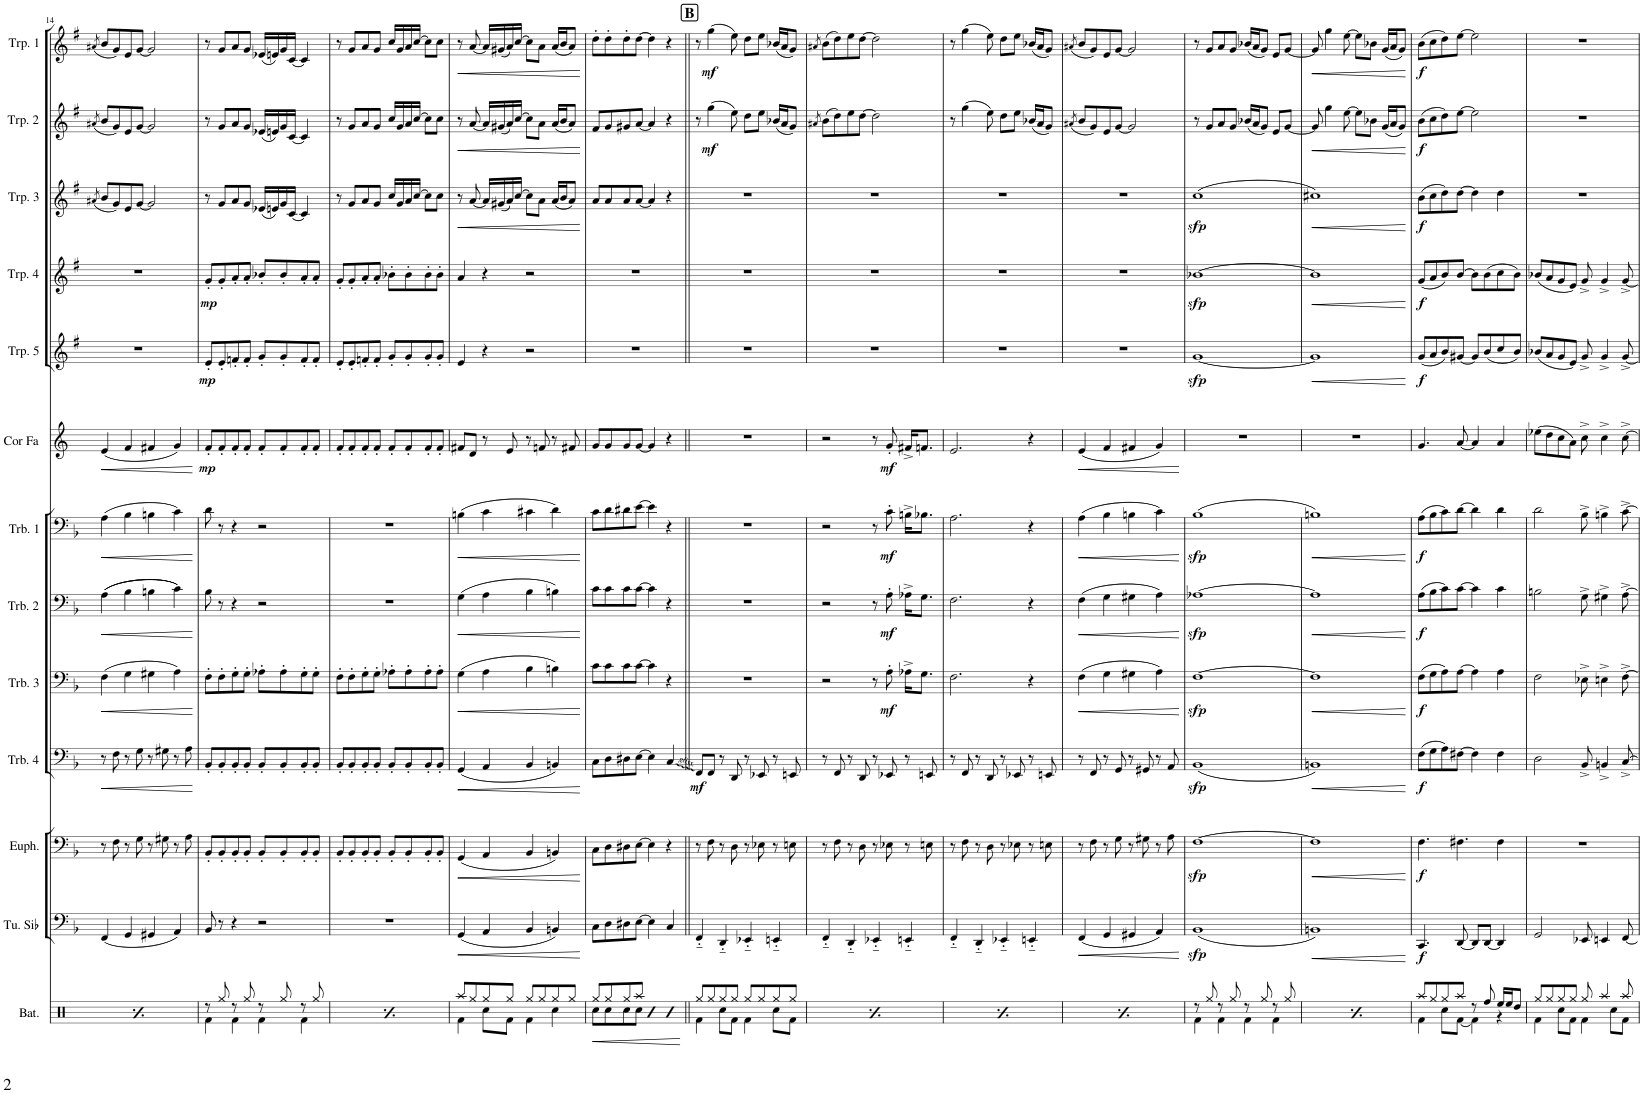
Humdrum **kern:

**kern	**dynam	**kern	**dynam	**kern	**dynam	**kern	**dynam	**kern	**dynam	**kern	**dynam	**kern	**dynam	**kern	**dynam	**kern	**dynam	**kern	**dynam	**kern	**dynam	**kern	**dynam	**kern	**dynam
*part13	*part13	*part12	*part12	*part11	*part11	*part10	*part10	*part9	*part9	*part8	*part8	*part7	*part7	*part6	*part6	*part5	*part5	*part4	*part4	*part3	*part3	*part2	*part2	*part1	*part1
*staff13	*staff13	*staff12	*staff12	*staff11	*staff11	*staff10	*staff10	*staff9	*staff9	*staff8	*staff8	*staff7	*staff7	*staff6	*staff6	*staff5	*staff5	*staff4	*staff4	*staff3	*staff3	*staff2	*staff2	*staff1	*staff1
*I"Batterie	*	*I"Tuba en Sib	*	*I"Euphonium	*	*I"Trombone 4	*	*I"Trombone 3	*	*I"Trombone 2	*	*I"Trombone 1	*	*I"Cor en Fa	*	*I"Trompette 5	*	*I"Trompette 4	*	*I"Trompette 3	*	*I"Trompette 2	*	*I"Trompette 1	*
*I'Bat.	*	*I'Tu. Sib	*	*I'Euph.	*	*I'Trb. 4	*	*I'Trb. 3	*	*I'Trb. 2	*	*I'Trb. 1	*	*I'Cor Fa	*	*I'Trp. 5	*	*I'Trp. 4	*	*I'Trp. 3	*	*I'Trp. 2	*	*I'Trp. 1	*
!!LO:PB:g=z
*clefX	*	*clefF4	*	*clefF4	*	*clefF4	*	*clefF4	*	*clefF4	*	*clefF4	*	*clefG2	*	*clefG2	*	*clefG2	*	*clefG2	*	*clefG2	*	*clefG2	*
*	*	*	*	*	*	*	*	*	*	*	*	*	*	*Trd4c7	*	*Trd1c2	*	*Trd1c2	*	*Trd1c2	*	*Trd1c2	*	*Trd1c2	*
*k[]	*	*k[b-]	*	*k[b-]	*	*k[b-]	*	*k[b-]	*	*k[b-]	*	*k[b-]	*	*k[]	*	*k[f#]	*	*k[f#]	*	*k[f#]	*	*k[f#]	*	*k[f#]	*
*M4/4	*	*M4/4	*	*M4/4	*	*M4/4	*	*M4/4	*	*M4/4	*	*M4/4	*	*M4/4	*	*M4/4	*	*M4/4	*	*M4/4	*	*M4/4	*	*M4/4	*
=14	=14	=14	=14	=14	=14	=14	=14	=14	=14	=14	=14	=14	=14	=14	=14	=14	=14	=14	=14	=14	=14	=14	=14	=14	=14
.	.	.	.	.	.	.	.	.	.	.	.	.	.	.	.	.	.	.	.	(8qa#X/	.	(8qa#X/	.	(8qa#X/	.
*^	*	*	*	*	*	*	*	*	*	*	*	*	*	*	*	*	*	*	*	*	*	*	*	*	*
!	!	!LO:DY:b	!	!	!	!	!	!LO:HP:b	!	!LO:HP:b	!	!LO:HP:b	!	!LO:HP:b	!	!LO:HP:b	!	!	!	!	!	!	!	!	!	!
8Rgg/L	4Rf\	mp	(4FF/	.	8r	.	8r	<	(4F\	<	((4A\	<	(4A\	<	(4e/	<	1r	.	1r	.	8b/L	.	8b/L	.	8b/L	.
8Rgg/	.	.	.	.	8F\	.	8F\	.	.	.	.	.	.	.	.	.	.	.	.	.	8g/)	.	8g/)	.	8g/)	.
8Rgg/	8Rcc\L	.	4GG/	.	8r	.	8r	.	4G\	.	4B-\	.	4B-\	.	4f/	.	.	.	.	.	8e/	.	8e/	.	8e/	.
8Rgg/J	8Rf\J	.	.	.	8G\	.	8G\	.	.	.	.	.	.	.	.	.	.	.	.	.	[8g/J	.	[8g/J	.	[8g/J	.
8Rgg/L	4Rf\	.	4GG#X/	.	8r	.	8r	.	4G#X\	.	4Bn\	.	4Bn\	.	4f#X/	.	.	.	.	.	2g/]	.	2g/]	.	2g/]	.
8Rgg/	.	.	.	.	8G#X\	.	8G#X\	.	.	.	.	.	.	.	.	.	.	.	.	.	.	.	.	.	.	.
8Rgg/	8Rcc\L	.	4AA/)	.	8r	.	8r	.	4A\)	.	4c\))	.	4c\)	.	4g/)	.	.	.	.	.	.	.	.	.	.	.
8Rgg/J	8Rcc\J	.	.	.	8A\	.	8A\	.	.	.	.	.	.	.	.	.	.	.	.	.	.	.	.	.	.	.
*v	*v	*	*	*	*	*	*	*	*	*	*	*	*	*	*	*	*	*	*	*	*	*	*	*	*	*
.	.	.	.	.	.	.	[	.	[	.	[	.	[	.	[	.	.	.	.	.	.	.	.	.	.
=15	=15	=15	=15	=15	=15	=15	=15	=15	=15	=15	=15	=15	=15	=15	=15	=15	=15	=15	=15	=15	=15	=15	=15	=15	=15
*^	*	*	*	*	*	*	*	*	*	*	*	*	*	*	*	*	*	*	*	*	*	*	*	*	*
!	!	!	!	!	!	!	!	!	!	!	!	!	!	!	!	!LO:DY:b	!	!LO:DY:b	!	!LO:DY:b	!	!	!	!	!	!
8r	4Rf\	.	8BB-/	.	8BB-'/L	.	8BB-'/L	.	8F'\L	.	8B-\	.	8d\	.	8f'/L	mp	8e'/L	mp	8g'/L	mp	8r	.	8r	.	8r	.
8Rgg/	.	.	8r	.	8BB-'/	.	8BB-'/	.	8F'\	.	8r	.	8r	.	8f'/	.	8e'/	.	8g'/	.	8g/L	.	8g/L	.	8g/L	.
8r	4Rf\	.	4r	.	8BB-'/	.	8BB-'/	.	8G'\	.	4r	.	4r	.	8f'/	.	8fn'/	.	8a'/	.	8a/	.	8a/	.	8a/	.
8Rgg/	.	.	.	.	8BB-'/J	.	8BB-'/J	.	8G'\J	.	.	.	.	.	8f'/J	.	8f'/J	.	8a'/J	.	8g/J	.	8g/J	.	8g/J	.
8r	4Rf\	.	2r	.	8BB-'/L	.	8BB-'/L	.	8A-X'\L	.	2r	.	2r	.	8f'/L	.	8g'/L	.	8b-X'/L	.	(16e-X/LL	.	(16e-X/LL	.	(16e-X/LL	.
.	.	.	.	.	.	.	.	.	.	.	.	.	.	.	.	.	.	.	.	.	16en/)	.	16en/)	.	16en/)	.
8Rgg/	.	.	.	.	8BB-'/	.	8BB-'/	.	8A-'\	.	.	.	.	.	8f'/	.	8g'/	.	8b-'/	.	16g/	.	16g/	.	16g/	.
.	.	.	.	.	.	.	.	.	.	.	.	.	.	.	.	.	.	.	.	.	[16c/JJ	.	[16c/JJ	.	[16c/JJ	.
8r	4Rf\	.	.	.	8BB-'/	.	8BB-'/	.	8G'\	.	.	.	.	.	8f'/	.	8f'/	.	8a'/	.	4c/]	.	4c/]	.	4c/]	.
8Rgg/	.	.	.	.	8BB-'/J	.	8BB-'/J	.	8G'\J	.	.	.	.	.	8f'/J	.	8f'/J	.	8a'/J	.	.	.	.	.	.	.
=16	=16	=16	=16	=16	=16	=16	=16	=16	=16	=16	=16	=16	=16	=16	=16	=16	=16	=16	=16	=16	=16	=16	=16	=16	=16	=16
8r	4Rf\	.	1r	.	8BB-'/L	.	8BB-'/L	.	8F'\L	.	1r	.	1r	.	8f'/L	.	8e'/L	.	8g'/L	.	8r	.	8r	.	8r	.
8Rgg/	.	.	.	.	8BB-'/	.	8BB-'/	.	8F'\	.	.	.	.	.	8f'/	.	8e'/	.	8g'/	.	8g/L	.	8g/L	.	8g/L	.
8r	4Rf\	.	.	.	8BB-'/	.	8BB-'/	.	8G'\	.	.	.	.	.	8f'/	.	8fn'/	.	8a'/	.	8a/	.	8a/	.	8a/	.
8Rgg/	.	.	.	.	8BB-'/J	.	8BB-'/J	.	8G'\J	.	.	.	.	.	8f'/J	.	8f'/J	.	8a'/J	.	8g/J	.	8g/J	.	8g/J	.
8r	4Rf\	.	.	.	8BB-'/L	.	8BB-'/L	.	8A-X'\L	.	.	.	.	.	8f'/L	.	8g'/L	.	8b-X'\L	.	16cc/LL	.	16cc/LL	.	16cc/LL	.
.	.	.	.	.	.	.	.	.	.	.	.	.	.	.	.	.	.	.	.	.	16g/	.	16g/	.	16g/	.
8Rgg/	.	.	.	.	8BB-'/	.	8BB-'/	.	8A-'\	.	.	.	.	.	8f'/	.	8g'/	.	8b-'\	.	16a/	.	16a/	.	16a/	.
.	.	.	.	.	.	.	.	.	.	.	.	.	.	.	.	.	.	.	.	.	[16cc/JJ	.	[16cc/JJ	.	[16cc/JJ	.
8r	4Rf\	.	.	.	8BB-'/	.	8BB-'/	.	8A-'\	.	.	.	.	.	8f'/	.	8g'/	.	8b-'\	.	8cc\L]	.	8cc\L]	.	8cc\L]	.
8Rgg/	.	.	.	.	8BB-'/J	.	8BB-'/J	.	8A-'\J	.	.	.	.	.	8f'/J	.	8g'/J	.	8b-'\J	.	8cc\J	.	8cc\J	.	8cc\J	.
=17	=17	=17	=17	=17	=17	=17	=17	=17	=17	=17	=17	=17	=17	=17	=17	=17	=17	=17	=17	=17	=17	=17	=17	=17	=17	=17
!	!	!	!	!LO:HP:b	!	!LO:HP:b	!	!LO:HP:b	!	!LO:HP:b	!	!LO:HP:b	!	!LO:HP:b	!	!	!	!	!	!	!	!LO:HP:b	!	!LO:HP:b	!	!LO:HP:b
8Raa/L	4Rf\	.	(4GG/	<	(4GG/	<	(4GG/	<	(4G\	<	(4G\	<	(4Bn\	<	8f#X/L	.	4e/	.	4a/	.	8r	<	8r	<	8r	<
8Rgg/	.	.	.	.	.	.	.	.	.	.	.	.	.	.	8d/J	.	.	.	.	.	[8a/	.	[8a/	.	[8a/	.
8Rgg/	8Rcc\L	.	4AA/	.	4AA/	.	4AA/	.	4A\	.	4A\	.	4c\	.	8r	.	4r	.	4r	.	16a/LL]	.	16a/LL]	.	16a/LL]	.
.	.	.	.	.	.	.	.	.	.	.	.	.	.	.	.	.	.	.	.	.	(16g#X/	.	(16g#X/	.	(16g#X/	.
8Rgg/J	8Rf\J	.	.	.	.	.	.	.	.	.	.	.	.	.	8e/	.	.	.	.	.	16a/)	.	16a/)	.	16a/)	.
.	.	.	.	.	.	.	.	.	.	.	.	.	.	.	.	.	.	.	.	.	[16cc/JJ	.	[16cc/JJ	.	[16cc/JJ	.
8Rgg/L	4Rf\	.	4BB-/	.	4BB-/	.	4BB-/	.	4B-\	.	4B-\	.	4c#X\	.	8r	.	2r	.	2r	.	8cc\L]	.	8cc\L]	.	8cc\L]	.
8Rgg/	.	.	.	.	.	.	.	.	.	.	.	.	.	.	8fn/	.	.	.	.	.	8a\J	.	8a\J	.	8a\J	.
8Rgg/	4Rcc\	.	4BBn/)	.	4BBn/)	.	4BBn/)	.	4Bn\)	.	4Bn\)	.	4d\)	.	8r	.	.	.	.	.	(16a/LL	.	(16a/LL	.	(16a/LL	.
.	.	.	.	.	.	.	.	.	.	.	.	.	.	.	.	.	.	.	.	.	16b/J	.	16b/J	.	16b/J	.
8Rgg/J	.	.	.	.	.	.	.	.	.	.	.	.	.	.	8f#X/	.	.	.	.	.	8a/J)	.	8a/J)	.	8a/J)	.
*v	*v	*	*	*	*	*	*	*	*	*	*	*	*	*	*	*	*	*	*	*	*	*	*	*	*	*
.	.	.	[	.	[	.	[	.	[	.	[	.	[	.	.	.	.	.	.	.	[	.	[	.	[
=18	=18	=18	=18	=18	=18	=18	=18	=18	=18	=18	=18	=18	=18	=18	=18	=18	=18	=18	=18	=18	=18	=18	=18	=18	=18
!	!LO:HP:b	!	!	!	!	!	!	!	!	!	!	!	!	!	!	!	!	!	!	!	!	!	!	!	!
*^	*	*	*	*	*	*	*	*	*	*	*	*	*	*	*	*	*	*	*	*	*	*	*	*	*
8Rgg/L	8Rcc\L	<	8C\L	.	8C\L	.	8C\L	.	8c\L	.	8c\L	.	8c\L	.	8g/L	.	1r	.	1r	.	8a/L	.	8f#/L	.	8dd'\L	.
8Rgg/	8Rcc\	.	8D\	.	8D\	.	8D\	.	8c\	.	8c\	.	8d\	.	8g/	.	.	.	.	.	8a/	.	8g/	.	8dd'\	.
8Rgg/	8Rcc\	.	8D#X\	.	8D#X\	.	8D#X\	.	8c\	.	8c\	.	8d#X\	.	8g/	.	.	.	.	.	8a/	.	8g#X/	.	8dd'\	.
8Raa/J	8Rcc\J	.	[8E\J	.	[8E\J	.	[8E\J	.	[8c\J	.	[8c\J	.	[8e\J	.	[8g/J	.	.	.	.	.	[8a/J	.	[8a/J	.	[8dd\J	.
4R	2ryy	.	4E\]	.	4E\]	.	4E\]	.	4c\]	.	4c\]	.	4e\]	.	4g/]	.	.	.	.	.	4a/]	.	4a/]	.	4dd\]	.
4R	.	.	4C/	.	4r	.	4C/	.	4r	.	4r	.	4r	.	4r	.	.	.	.	.	4r	.	4r	.	4r	.
*v	*v	*	*	*	*	*	*	*	*	*	*	*	*	*	*	*	*	*	*	*	*	*	*	*	*	*
.	[	.	.	.	.	.	.	.	.	.	.	.	.	.	.	.	.	.	.	.	.	.	.	.	.
!!LO:REH:place=s1:a:B:cj:fs=14:t=B
=19||	=19||	=19||	=19||	=19||	=19||	=19||	=19||	=19||	=19||	=19||	=19||	=19||	=19||	=19||	=19||	=19||	=19||	=19||	=19||	=19||	=19||	=19||	=19||	=19||	=19||
*^	*	*	*	*	*	*	*	*	*	*	*	*	*	*	*	*	*	*	*	*	*	*	*	*	*
!	!	!	!	!	!	!	!	!LO:DY:b	!	!	!	!	!	!	!	!	!	!	!	!	!	!	!	!	!	!
8Rgg/L	4Rf\	.	4FF'~/	.	8r	.	8FF/L	mf	1r	.	1r	.	1r	.	1r	.	1r	.	1r	.	1r	.	8r	.	8r	.
!	!	!	!	!	!	!	!	!	!	!	!	!	!	!	!	!	!	!	!	!	!	!	!	!LO:DY:b	!	!LO:DY:b
8Rgg/	.	.	.	.	8F\	.	8FF/J	.	.	.	.	.	.	.	.	.	.	.	.	.	.	.	(4gg\	mf	(4gg\	mf
8Rgg/	8Rcc\L	.	4DD'~/	.	8r	.	8r	.	.	.	.	.	.	.	.	.	.	.	.	.	.	.	.	.	.	.
8Rgg/J	8Rf\J	.	.	.	8D\	.	8DD/	.	.	.	.	.	.	.	.	.	.	.	.	.	.	.	8ee\)	.	8ee\)	.
8Rgg/L	4Rf\	.	4EE-X'~/	.	8r	.	8r	.	.	.	.	.	.	.	.	.	.	.	.	.	.	.	8dd\L	.	8dd\L	.
8Rgg/	.	.	.	.	8E-X\	.	8EE-X/	.	.	.	.	.	.	.	.	.	.	.	.	.	.	.	8ee\J	.	8ee\J	.
8Rgg/	8Rcc\L	.	4EEn'~/	.	8r	.	8r	.	.	.	.	.	.	.	.	.	.	.	.	.	.	.	(16b-X/LL	.	(16b-X/LL	.
.	.	.	.	.	.	.	.	.	.	.	.	.	.	.	.	.	.	.	.	.	.	.	16a/J	.	16a/J	.
8Rgg/J	8Rf\J	.	.	.	8En\	.	8EEn/	.	.	.	.	.	.	.	.	.	.	.	.	.	.	.	8g/J)	.	8g/J)	.
=20	=20	=20	=20	=20	=20	=20	=20	=20	=20	=20	=20	=20	=20	=20	=20	=20	=20	=20	=20	=20	=20	=20	=20	=20	=20	=20
.	.	.	.	.	.	.	.	.	.	.	.	.	.	.	.	.	.	.	.	.	.	.	8qa#X/	.	8qa#X/	.
8Rgg/L	4Rf\	.	4FF'~/	.	8r	.	8r	.	2r	.	2r	.	2r	.	2r	.	1r	.	1r	.	1r	.	(8b\L	.	(8b\L	.
8Rgg/	.	.	.	.	8F\	.	8FF/	.	.	.	.	.	.	.	.	.	.	.	.	.	.	.	8dd\)	.	8dd\)	.
8Rgg/	8Rcc\L	.	4DD'~/	.	8r	.	8r	.	.	.	.	.	.	.	.	.	.	.	.	.	.	.	8ee\	.	8ee\	.
8Rgg/J	8Rf\J	.	.	.	8D\	.	8DD/	.	.	.	.	.	.	.	.	.	.	.	.	.	.	.	[8dd\J	.	[8dd\J	.
8Rgg/L	4Rf\	.	4EE-X'~/	.	8r	.	8r	.	8r	.	8r	.	8r	.	8r	.	.	.	.	.	.	.	2dd\]	.	2dd\]	.
!	!	!	!	!	!	!	!	!	!	!LO:DY:b	!	!LO:DY:b	!	!LO:DY:b	!	!LO:DY:b	!	!	!	!	!	!	!	!	!	!
8Rgg/	.	.	.	.	8E-X\	.	8EE-X/	.	8A'\	mf	8A'\	mf	8c'\	mf	8g'/	mf	.	.	.	.	.	.	.	.	.	.
8Rgg/	8Rcc\L	.	4EEn'~/	.	8r	.	8r	.	16A-X^\KL	.	16A-X^\KL	.	16Bn^\KL	.	16f#X^/KL	.	.	.	.	.	.	.	.	.	.	.
.	.	.	.	.	.	.	.	.	8.G\J	.	8.G\J	.	8.B-X\J	.	8.fn/J	.	.	.	.	.	.	.	.	.	.	.
8Rgg/J	8Rf\J	.	.	.	8En\	.	8EEn/	.	.	.	.	.	.	.	.	.	.	.	.	.	.	.	.	.	.	.
=21	=21	=21	=21	=21	=21	=21	=21	=21	=21	=21	=21	=21	=21	=21	=21	=21	=21	=21	=21	=21	=21	=21	=21	=21	=21	=21
8Rgg/L	4Rf\	.	4FF'~/	.	8r	.	8r	.	2.F\	.	2.F\	.	2.A\	.	2.e/	.	1r	.	1r	.	1r	.	8r	.	8r	.
8Rgg/	.	.	.	.	8F\	.	8FF/	.	.	.	.	.	.	.	.	.	.	.	.	.	.	.	(4gg\	.	(4gg\	.
8Rgg/	8Rcc\L	.	4DD'~/	.	8r	.	8r	.	.	.	.	.	.	.	.	.	.	.	.	.	.	.	.	.	.	.
8Rgg/J	8Rf\J	.	.	.	8D\	.	8DD/	.	.	.	.	.	.	.	.	.	.	.	.	.	.	.	8ee\)	.	8ee\)	.
8Rgg/L	4Rf\	.	4EE-X'~/	.	8r	.	8r	.	.	.	.	.	.	.	.	.	.	.	.	.	.	.	8dd\L	.	8dd\L	.
8Rgg/	.	.	.	.	8E-X\	.	8EE-X/	.	.	.	.	.	.	.	.	.	.	.	.	.	.	.	8ee\J	.	8ee\J	.
8Rgg/	8Rcc\L	.	4EEn'~/	.	8r	.	8r	.	4r	.	4r	.	4r	.	4r	.	.	.	.	.	.	.	(16b-X/LL	.	(16b-X/LL	.
.	.	.	.	.	.	.	.	.	.	.	.	.	.	.	.	.	.	.	.	.	.	.	16a/J	.	16a/J	.
8Rgg/J	8Rf\J	.	.	.	8En\	.	8EEn/	.	.	.	.	.	.	.	.	.	.	.	.	.	.	.	8g/J)	.	8g/J)	.
=22	=22	=22	=22	=22	=22	=22	=22	=22	=22	=22	=22	=22	=22	=22	=22	=22	=22	=22	=22	=22	=22	=22	=22	=22	=22	=22
.	.	.	.	.	.	.	.	.	.	.	.	.	.	.	.	.	.	.	.	.	.	.	(8qa#X/	.	(8qa#X/	.
!	!	!	!	!LO:HP:b	!	!	!	!	!	!LO:HP:b	!	!LO:HP:b	!	!LO:HP:b	!	!LO:HP:b	!	!	!	!	!	!	!	!	!	!
8Rgg/L	4Rf\	.	(4FF/	<	8r	.	8r	.	(4F\	<	(4F\	<	(4A\	<	(4e/	<	1r	.	1r	.	1r	.	8b/L	.	8b/L	.
8Rgg/	.	.	.	.	8F\	.	8FF/	.	.	.	.	.	.	.	.	.	.	.	.	.	.	.	8g/)	.	8g/)	.
8Rgg/	8Rcc\L	.	4GG/	.	8r	.	8r	.	4G\	.	4G\	.	4B-\	.	4f/	.	.	.	.	.	.	.	8e/	.	8e/	.
8Rgg/J	8Rf\J	.	.	.	8G\	.	8GG/	.	.	.	.	.	.	.	.	.	.	.	.	.	.	.	[8g/J	.	[8g/J	.
8Rgg/L	4Rf\	.	4GG#X/	.	8r	.	8r	.	4G#X\	.	4G#X\	.	4Bn\	.	4f#X/	.	.	.	.	.	.	.	2g/]	.	2g/]	.
8Rgg/	.	.	.	.	8G#X\	.	8GG#X/	.	.	.	.	.	.	.	.	.	.	.	.	.	.	.	.	.	.	.
8Rgg/	8Rcc\L	.	4AA/)	.	8r	.	8r	.	4A\)	.	4A\)	.	4c\)	.	4g/)	.	.	.	.	.	.	.	.	.	.	.
8Rgg/J	8Rf\J	.	.	.	8A\	.	8AA/	.	.	.	.	.	.	.	.	.	.	.	.	.	.	.	.	.	.	.
*v	*v	*	*	*	*	*	*	*	*	*	*	*	*	*	*	*	*	*	*	*	*	*	*	*	*	*
.	.	.	[	.	.	.	.	.	[	.	[	.	[	.	[	.	.	.	.	.	.	.	.	.	.
=23	=23	=23	=23	=23	=23	=23	=23	=23	=23	=23	=23	=23	=23	=23	=23	=23	=23	=23	=23	=23	=23	=23	=23	=23	=23
*^	*	*	*	*	*	*	*	*	*	*	*	*	*	*	*	*	*	*	*	*	*	*	*	*	*
!	!	!	!	!LO:DY:b	!	!LO:DY:b	!	!LO:DY:b	!	!LO:DY:b	!	!LO:DY:b	!	!LO:DY:b	!	!	!	!LO:DY:b	!	!LO:DY:b	!	!LO:DY:b	!	!	!	!
8r	4Rf\	.	(1BB-	sfp	[1F	sfp	(1BB-	sfp	[1F	sfp	[1A-X	sfp	(1B-	sfp	1r	.	[1g	sfp	[1b-X	sfp	(1cc	sfp	8r	.	8r	.
8Rgg/	.	.	.	.	.	.	.	.	.	.	.	.	.	.	.	.	.	.	.	.	.	.	8g/L	.	8g/L	.
8r	4Rf\	.	.	.	.	.	.	.	.	.	.	.	.	.	.	.	.	.	.	.	.	.	8a/	.	8a/	.
8Rgg/	.	.	.	.	.	.	.	.	.	.	.	.	.	.	.	.	.	.	.	.	.	.	8g/J	.	8g/J	.
8r	4Rf\	.	.	.	.	.	.	.	.	.	.	.	.	.	.	.	.	.	.	.	.	.	(16b-X/LL	.	(16b-X/LL	.
.	.	.	.	.	.	.	.	.	.	.	.	.	.	.	.	.	.	.	.	.	.	.	16a/J	.	16a/J	.
8Rgg/	.	.	.	.	.	.	.	.	.	.	.	.	.	.	.	.	.	.	.	.	.	.	8g/J)	.	8g/J)	.
8r	4Rf\	.	.	.	.	.	.	.	.	.	.	.	.	.	.	.	.	.	.	.	.	.	8e/L	.	8e/L	.
8Rgg/	.	.	.	.	.	.	.	.	.	.	.	.	.	.	.	.	.	.	.	.	.	.	[8g/J	.	[8g/J	.
=24	=24	=24	=24	=24	=24	=24	=24	=24	=24	=24	=24	=24	=24	=24	=24	=24	=24	=24	=24	=24	=24	=24	=24	=24	=24	=24
!	!	!	!	!LO:HP:b	!	!LO:HP:b	!	!LO:HP:b	!	!LO:HP:b	!	!LO:HP:b	!	!LO:HP:b	!	!	!	!LO:HP:b	!	!LO:HP:b	!	!LO:HP:b	!	!LO:HP:b	!	!LO:HP:b
8r	4Rf\	.	1BBn)	<	1F]	<	1BBn)	<	1F]	<	1A-]	<	1Bn)	<	1r	.	1g]	<	1b-]	<	1cc#X)	<	8g/]	<	8g/]	<
8Rgg/	.	.	.	.	.	.	.	.	.	.	.	.	.	.	.	.	.	.	.	.	.	.	4gg\	.	4gg\	.
8r	4Rf\	.	.	.	.	.	.	.	.	.	.	.	.	.	.	.	.	.	.	.	.	.	.	.	.	.
8Rgg/	.	.	.	.	.	.	.	.	.	.	.	.	.	.	.	.	.	.	.	.	.	.	[8ee\	.	[8ee\	.
8r	4Rf\	.	.	.	.	.	.	.	.	.	.	.	.	.	.	.	.	.	.	.	.	.	8ee\L]	.	8ee\L]	.
8Rgg/	.	.	.	.	.	.	.	.	.	.	.	.	.	.	.	.	.	.	.	.	.	.	8b-X\J	.	8b-X\J	.
8r	4Rf\	.	.	.	.	.	.	.	.	.	.	.	.	.	.	.	.	.	.	.	.	.	(16g/LL	.	(16g/LL	.
.	.	.	.	.	.	.	.	.	.	.	.	.	.	.	.	.	.	.	.	.	.	.	16a/J	.	16a/J	.
8Rgg/	.	.	.	.	.	.	.	.	.	.	.	.	.	.	.	.	.	.	.	.	.	.	8g/J)	.	8g/J)	.
*v	*v	*	*	*	*	*	*	*	*	*	*	*	*	*	*	*	*	*	*	*	*	*	*	*	*	*
.	.	.	[	.	[	.	[	.	[	.	[	.	[	.	.	.	[	.	[	.	[	.	[	.	[
=25	=25	=25	=25	=25	=25	=25	=25	=25	=25	=25	=25	=25	=25	=25	=25	=25	=25	=25	=25	=25	=25	=25	=25	=25	=25
*^	*	*	*	*	*	*	*	*	*	*	*	*	*	*	*	*	*	*	*	*	*	*	*	*	*
!	!	!	!	!LO:DY:b	!	!LO:DY:b	!	!LO:DY:b	!	!LO:DY:b	!	!LO:DY:b	!	!LO:DY:b	!	!	!	!LO:DY:b	!	!LO:DY:b	!	!LO:DY:b	!	!LO:DY:b	!	!LO:DY:b
8Raa/L	4Rf\	.	4.CC/	f	4.F\	f	(8F\L	f	(8F\L	f	(8A\L	f	(8A\L	f	4.g/	.	(8g/L	f	(8g/L	f	(8b\L	f	(8b\L	f	(8b\L	f
8Rgg/	.	.	.	.	.	.	8G\	.	8G\	.	8B-\	.	8B-\	.	.	.	8a/	.	8a/	.	8cc\	.	8cc\	.	8cc\	.
8Rgg/	8Rcc\L	.	.	.	.	.	8A\)	.	8A\)	.	8c\)	.	8c\)	.	.	.	8b/)	.	8b/)	.	8dd\)	.	8dd\)	.	8dd\)	.
8Raa/J	[8Rf\J	.	[8DD/	.	4.F#X\	.	[8F#X\J	.	[8A\J	.	[8c\J	.	[8d\J	.	[8a/	.	[8g#X/J	.	[8b/J	.	[8dd\J	.	[8ee\J	.	[8ee\J	.
8r	4Rf\]	.	8DD/L]	.	.	.	4F#\]	.	4A\]	.	4c\]	.	4d\]	.	4a/]	.	8g#/L]	.	8b\L]	.	4dd\]	.	2ee\]	.	2ee\]	.
8Rff/	.	.	[8DD/J	.	.	.	.	.	.	.	.	.	.	.	.	.	(8b/	.	(8b\	.	.	.	.	.	.	.
16Ree/LL	4r	.	4DD/]	.	4F#\	.	4F#\	.	4A\	.	4c\	.	4d\	.	4a/	.	8cc/	.	8cc\	.	4dd\	.	.	.	.	.
16Ree/J	.	.	.	.	.	.	.	.	.	.	.	.	.	.	.	.	.	.	.	.	.	.	.	.	.	.
8Rdd/J	.	.	.	.	.	.	.	.	.	.	.	.	.	.	.	.	8b/J)	.	8b\J)	.	.	.	.	.	.	.
=26	=26	=26	=26	=26	=26	=26	=26	=26	=26	=26	=26	=26	=26	=26	=26	=26	=26	=26	=26	=26	=26	=26	=26	=26	=26	=26
8Rgg/L	4Rf\	.	2GG/	.	1r	.	2D\	.	2F\	.	2Bn\	.	2d\	.	(8ee-X\L	.	(8b-X/L	.	(8b-X/L	.	1r	.	1r	.	1r	.
8Rgg/	.	.	.	.	.	.	.	.	.	.	.	.	.	.	8dd\	.	8a/	.	8a/	.	.	.	.	.	.	.
8Rgg/	8Rcc\L	.	.	.	.	.	.	.	.	.	.	.	.	.	8cc\	.	8g/	.	8g/	.	.	.	.	.	.	.
8Rgg/J	8Rf\J	.	.	.	.	.	.	.	.	.	.	.	.	.	8a\J)	.	8e/J)	.	8e/J)	.	.	.	.	.	.	.
8Rgg/	4Rf\	.	8EE-X/	.	.	.	8BB-^/	.	8E-X^\	.	8G^\	.	8B-^\	.	8cc^\	.	8g^/	.	8g^/	.	.	.	.	.	.	.
4Raa/	.	.	4EEn/	.	.	.	4BBn^/	.	4En^\	.	4G#X^\	.	4Bn^\	.	4cc^\	.	4g^/	.	4g^/	.	.	.	.	.	.	.
.	8Rcc\L	.	.	.	.	.	.	.	.	.	.	.	.	.	.	.	.	.	.	.	.	.	.	.	.	.
8Raa/	8Rf\J	.	[8FF/	.	.	.	[8C^/	.	[8F^\	.	[8A^\	.	[8c^\	.	[8cc^\	.	[8g^/	.	[8g^/	.	.	.	.	.	.	.
*v	*v	*	*	*	*	*	*	*	*	*	*	*	*	*	*	*	*	*	*	*	*	*	*	*	*	*
=	=	=	=	=	=	=	=	=	=	=	=	=	=	=	=	=	=	=	=	=	=	=	=	=	=
*-	*-	*-	*-	*-	*-	*-	*-	*-	*-	*-	*-	*-	*-	*-	*-	*-	*-	*-	*-	*-	*-	*-	*-	*-	*-
